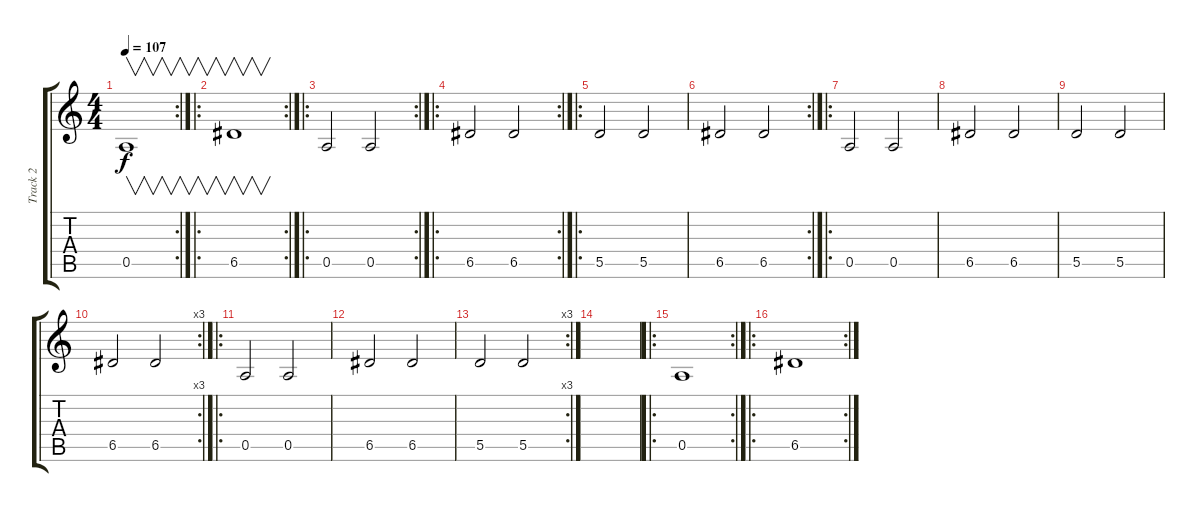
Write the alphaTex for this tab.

\track ("Track 2" "Track 2") {instrument acousticguitarnylon}
\staff {score tabs}
\tuning (E4 B3 G3 D3 A2 E2) {hide}
\rc 2
\ts (4 4)
\tempo 107
\clef g2
\ks c
0.5.1{v dy f instrument acousticguitarnylon} |
\ro
\rc 2
6.5.1{v} |
\ro
\rc 2
0.5.2 0.5.2 |
\ro
\rc 2
6.5.2 6.5.2 |
\ro
5.5.2 5.5.2 |
\rc 2
6.5.2 6.5.2 |
\ro
0.5.2 0.5.2 |
6.5.2 6.5.2 |
5.5.2 5.5.2 |
\rc 3
6.5.2 6.5.2 |
\ro
0.5.2 0.5.2 |
6.5.2 6.5.2 |
\rc 3
5.5.2 5.5.2 |
|
\ro
\rc 2
0.5.1 |
\ro
\rc 2
6.5.1
